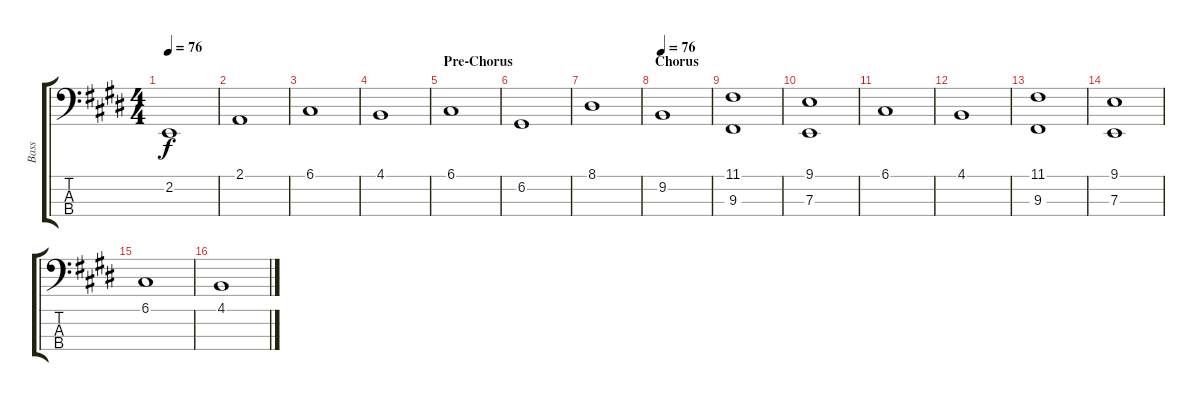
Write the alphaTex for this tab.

\track ("Bass" "Bass") {instrument acousticgrandpiano}
\staff {score tabs}
\tuning (G2 D2 A1 E1) {hide}
\ts (4 4)
\tempo 76
\clef f4
\ks e
2.2.1{dy f} |
2.1.1 |
6.1.1 |
4.1.1 |
\section ("" "Pre-Chorus")
6.1.1{volume 12} |
6.2.1 |
8.1.1 |
\section ("" "Chorus")
\tempo 76
9.2.1 |
(11.1 9.3).1 |
(9.1 7.3).1 |
6.1.1 |
4.1.1 |
(11.1 9.3).1 |
(9.1 7.3).1 |
6.1.1 |
4.1.1
